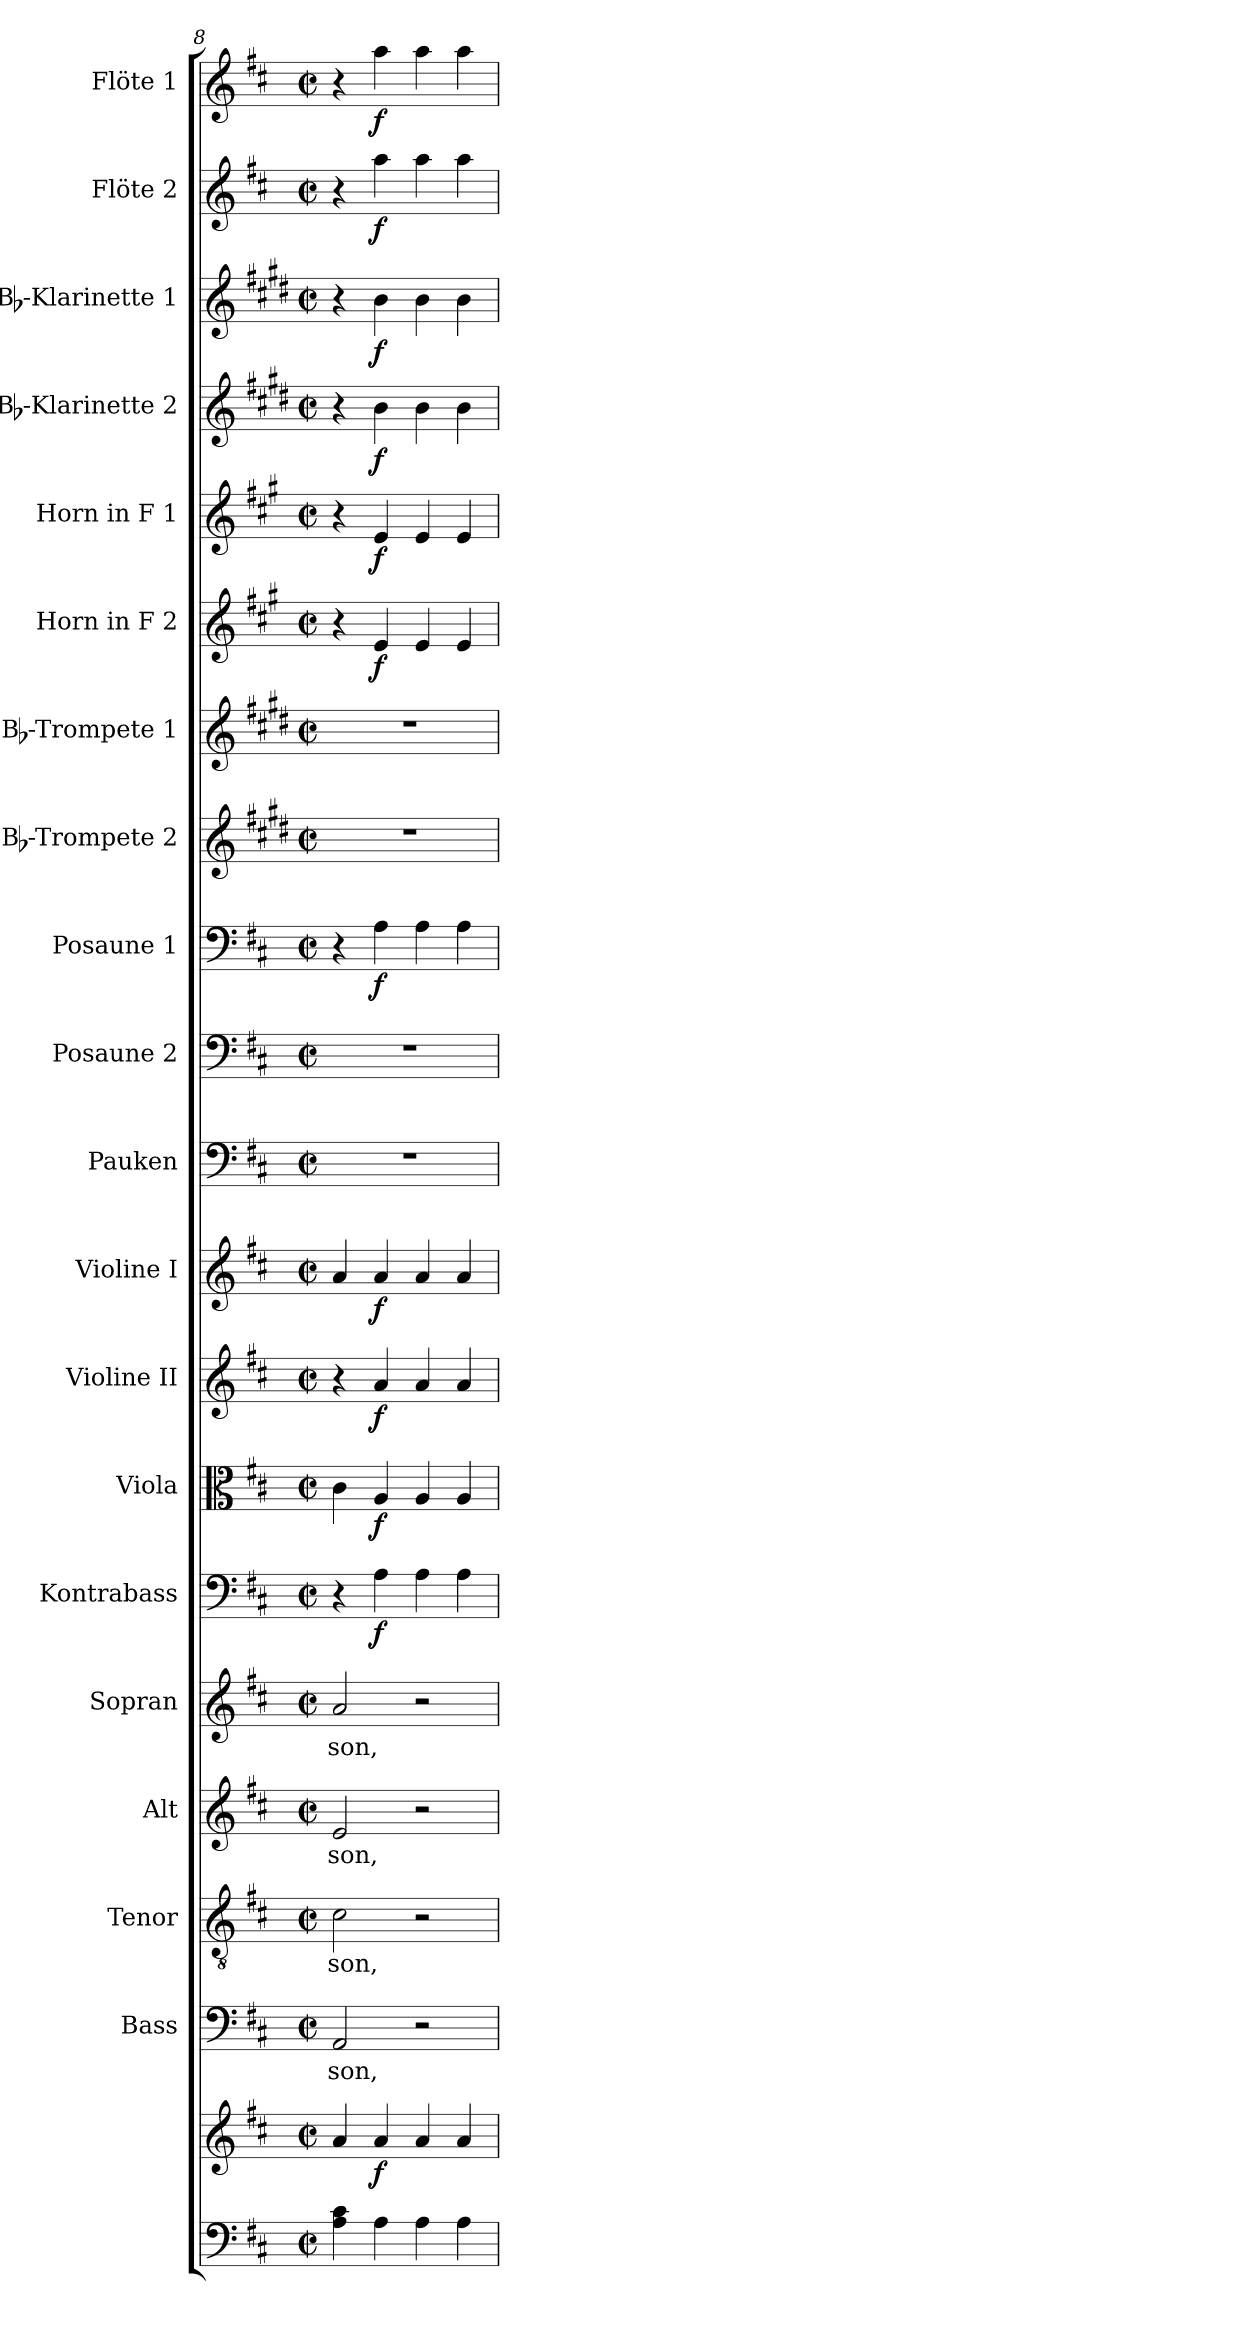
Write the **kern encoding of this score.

**kern	**kern	**dynam	**kern	**text	**kern	**text	**kern	**text	**kern	**text	**kern	**dynam	**kern	**dynam	**kern	**dynam	**kern	**dynam	**kern	**kern	**kern	**dynam	**kern	**kern	**kern	**dynam	**kern	**dynam	**kern	**dynam	**kern	**dynam	**kern	**dynam	**kern	**dynam
*part20	*part20	*part20	*part19	*part19	*part18	*part18	*part17	*part17	*part16	*part16	*part15	*part15	*part14	*part14	*part13	*part13	*part12	*part12	*part11	*part10	*part9	*part9	*part8	*part7	*part6	*part6	*part5	*part5	*part4	*part4	*part3	*part3	*part2	*part2	*part1	*part1
*staff21	*staff20	*staff20/21	*staff19	*staff19	*staff18	*staff18	*staff17	*staff17	*staff16	*staff16	*staff15	*staff15	*staff14	*staff14	*staff13	*staff13	*staff12	*staff12	*staff11	*staff10	*staff9	*staff9	*staff8	*staff7	*staff6	*staff6	*staff5	*staff5	*staff4	*staff4	*staff3	*staff3	*staff2	*staff2	*staff1	*staff1
*	*	*	*I"Bass	*	*I"Tenor	*	*I"Alt	*	*I"Sopran	*	*I"Kontrabass	*	*I"Viola	*	*I"Violine II	*	*I"Violine I	*	*I"Pauken	*I"Posaune 2	*I"Posaune 1	*	*I"Bb-Trompete 2	*I"Bb-Trompete 1	*I"Horn in F 2	*	*I"Horn in F 1	*	*I"Bb-Klarinette 2	*	*I"Bb-Klarinette 1	*	*I"Flöte 2	*	*I"Flöte 1	*
*	*	*	*I'B.	*	*I'T.	*	*I'A.	*	*I'S.	*	*I'Kb.	*	*I'Vla.	*	*I'Vl. II	*	*I'Vl. I	*	*I'Pk.	*I'Pos. 2	*I'Pos. 1	*	*I'Bb Trp. 2	*I'Bb Trp. 1	*	*	*	*	*I'Bb Kl. 2	*	*I'Bb Kl. 1	*	*I'Fl. 2	*	*I'Fl. 1	*
*clefF4	*clefG2	*	*clefF4	*	*clefGv2	*	*clefG2	*	*clefG2	*	*clefF4	*	*clefC3	*	*clefG2	*	*clefG2	*	*clefF4	*clefF4	*clefF4	*	*clefG2	*clefG2	*clefG2	*	*clefG2	*	*clefG2	*	*clefG2	*	*clefG2	*	*clefG2	*
*	*	*	*	*	*	*	*	*	*	*	*ITrd7c12	*	*	*	*	*	*	*	*	*	*	*	*ITrd1c2	*ITrd1c2	*ITrd4c7	*	*ITrd4c7	*	*ITrd1c2	*	*ITrd1c2	*	*	*	*	*
*k[f#c#]	*k[f#c#]	*	*k[f#c#]	*	*k[f#c#]	*	*k[f#c#]	*	*k[f#c#]	*	*k[f#c#]	*	*k[f#c#]	*	*k[f#c#]	*	*k[f#c#]	*	*k[f#c#]	*k[f#c#]	*k[f#c#]	*	*k[f#c#]	*k[f#c#]	*k[f#c#]	*	*k[f#c#]	*	*k[f#c#]	*	*k[f#c#]	*	*k[f#c#]	*	*k[f#c#]	*
*D:	*D:	*	*D:	*	*D:	*	*D:	*	*D:	*	*D:	*	*D:	*	*D:	*	*D:	*	*D:	*D:	*D:	*	*D:	*D:	*D:	*	*D:	*	*D:	*	*D:	*	*D:	*	*D:	*
*M2/2	*M2/2	*	*M2/2	*	*M2/2	*	*M2/2	*	*M2/2	*	*M2/2	*	*M2/2	*	*M2/2	*	*M2/2	*	*M2/2	*M2/2	*M2/2	*	*M2/2	*M2/2	*M2/2	*	*M2/2	*	*M2/2	*	*M2/2	*	*M2/2	*	*M2/2	*
*met(c|)	*met(c|)	*	*met(c|)	*	*met(c|)	*	*met(c|)	*	*met(c|)	*	*met(c|)	*	*met(c|)	*	*met(c|)	*	*met(c|)	*	*met(c|)	*met(c|)	*met(c|)	*	*met(c|)	*met(c|)	*met(c|)	*	*met(c|)	*	*met(c|)	*	*met(c|)	*	*met(c|)	*	*met(c|)	*
=8	=8	=8	=8	=8	=8	=8	=8	=8	=8	=8	=8	=8	=8	=8	=8	=8	=8	=8	=8	=8	=8	=8	=8	=8	=8	=8	=8	=8	=8	=8	=8	=8	=8	=8	=8	=8
!	!	!	!	!LO:LY:b	!	!LO:LY:b	!	!LO:LY:b	!	!LO:LY:b	!	!	!	!	!	!	!	!	!	!	!	!	!	!	!	!	!	!	!	!	!	!	!	!	!	!
4A\ 4c#\	4a/	.	2AA/	-son,	2c#\	-son,	2e/	-son,	2a/	-son,	4r	.	4c#\	.	4r	.	4a/	.	1r	1r	4r	.	1r	1r	4r	.	4r	.	4r	.	4r	.	4r	.	4r	.
!	!	!LO:DY:b	!	!	!	!	!	!	!	!	!	!LO:DY:b	!	!LO:DY:b	!	!LO:DY:b	!	!LO:DY:b	!	!	!	!LO:DY:b	!	!	!	!LO:DY:b	!	!LO:DY:b	!	!LO:DY:b	!	!LO:DY:b	!	!LO:DY:b	!	!LO:DY:b
4A\	4a/	f	.	.	.	.	.	.	.	.	4AA\	f	4A/	f	4a/	f	4a/	f	.	.	4A\	f	.	.	4A/	f	4A/	f	4a\	f	4a\	f	4aa\	f	4aa\	f
4A\	4a/	.	2r	.	2r	.	2r	.	2r	.	4AA\	.	4A/	.	4a/	.	4a/	.	.	.	4A\	.	.	.	4A/	.	4A/	.	4a\	.	4a\	.	4aa\	.	4aa\	.
4A\	4a/	.	.	.	.	.	.	.	.	.	4AA\	.	4A/	.	4a/	.	4a/	.	.	.	4A\	.	.	.	4A/	.	4A/	.	4a\	.	4a\	.	4aa\	.	4aa\	.
=	=	=	=	=	=	=	=	=	=	=	=	=	=	=	=	=	=	=	=	=	=	=	=	=	=	=	=	=	=	=	=	=	=	=	=	=
*-	*-	*-	*-	*-	*-	*-	*-	*-	*-	*-	*-	*-	*-	*-	*-	*-	*-	*-	*-	*-	*-	*-	*-	*-	*-	*-	*-	*-	*-	*-	*-	*-	*-	*-	*-	*-
